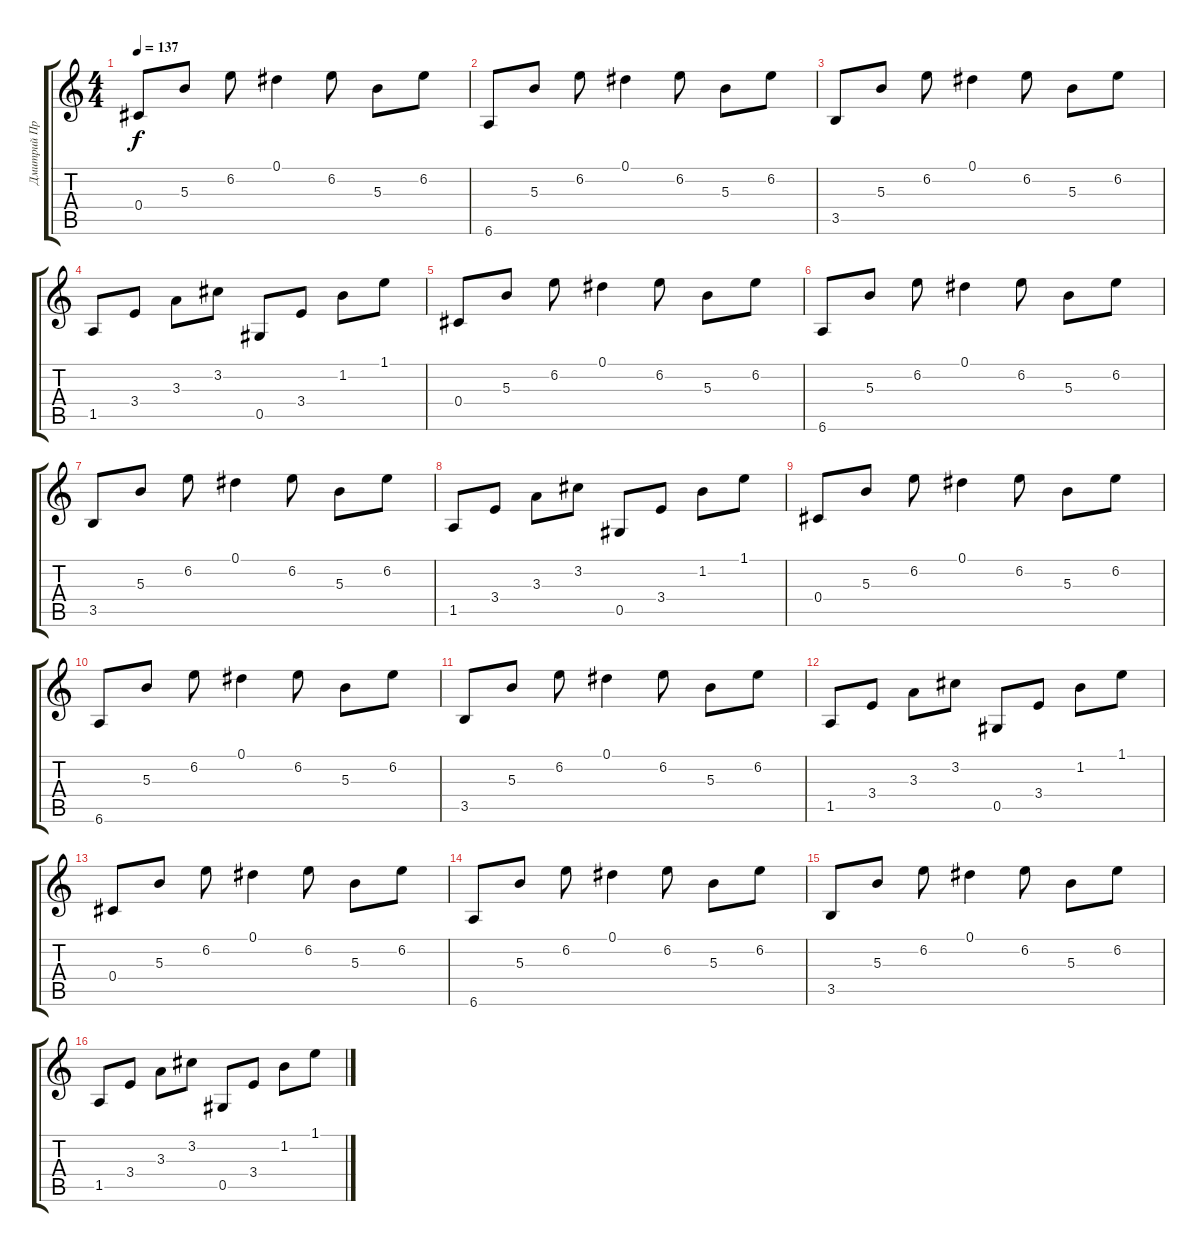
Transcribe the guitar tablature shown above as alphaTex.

\track ("Дмитрий Процко" "Дмитрий Пр") {instrument acousticguitarsteel}
\staff {score tabs}
\tuning (Eb4 Bb3 Gb3 Db3 Ab2 Eb2) {hide}
\ts (4 4)
\tempo 137
\clef g2
\ks c
0.4.8{dy f} 5.3.8 6.2.8 0.1.4 6.2.8 5.3.8 6.2.8 |
6.6.8 5.3.8 6.2.8 0.1.4 6.2.8 5.3.8 6.2.8 |
3.5.8 5.3.8 6.2.8 0.1.4 6.2.8 5.3.8 6.2.8 |
1.5.8 3.4.8 3.3.8 3.2.8 0.5.8 3.4.8 1.2.8 1.1.8 |
0.4.8 5.3.8 6.2.8 0.1.4 6.2.8 5.3.8 6.2.8 |
6.6.8 5.3.8 6.2.8 0.1.4 6.2.8 5.3.8 6.2.8 |
3.5.8 5.3.8 6.2.8 0.1.4 6.2.8 5.3.8 6.2.8 |
1.5.8 3.4.8 3.3.8 3.2.8 0.5.8 3.4.8 1.2.8 1.1.8 |
0.4.8 5.3.8 6.2.8 0.1.4 6.2.8 5.3.8 6.2.8 |
6.6.8 5.3.8 6.2.8 0.1.4 6.2.8 5.3.8 6.2.8 |
3.5.8 5.3.8 6.2.8 0.1.4 6.2.8 5.3.8 6.2.8 |
1.5.8 3.4.8 3.3.8 3.2.8 0.5.8 3.4.8 1.2.8 1.1.8 |
0.4.8 5.3.8 6.2.8 0.1.4 6.2.8 5.3.8 6.2.8 |
6.6.8 5.3.8 6.2.8 0.1.4 6.2.8 5.3.8 6.2.8 |
3.5.8 5.3.8 6.2.8 0.1.4 6.2.8 5.3.8 6.2.8 |
1.5.8 3.4.8 3.3.8 3.2.8 0.5.8 3.4.8 1.2.8 1.1.8
